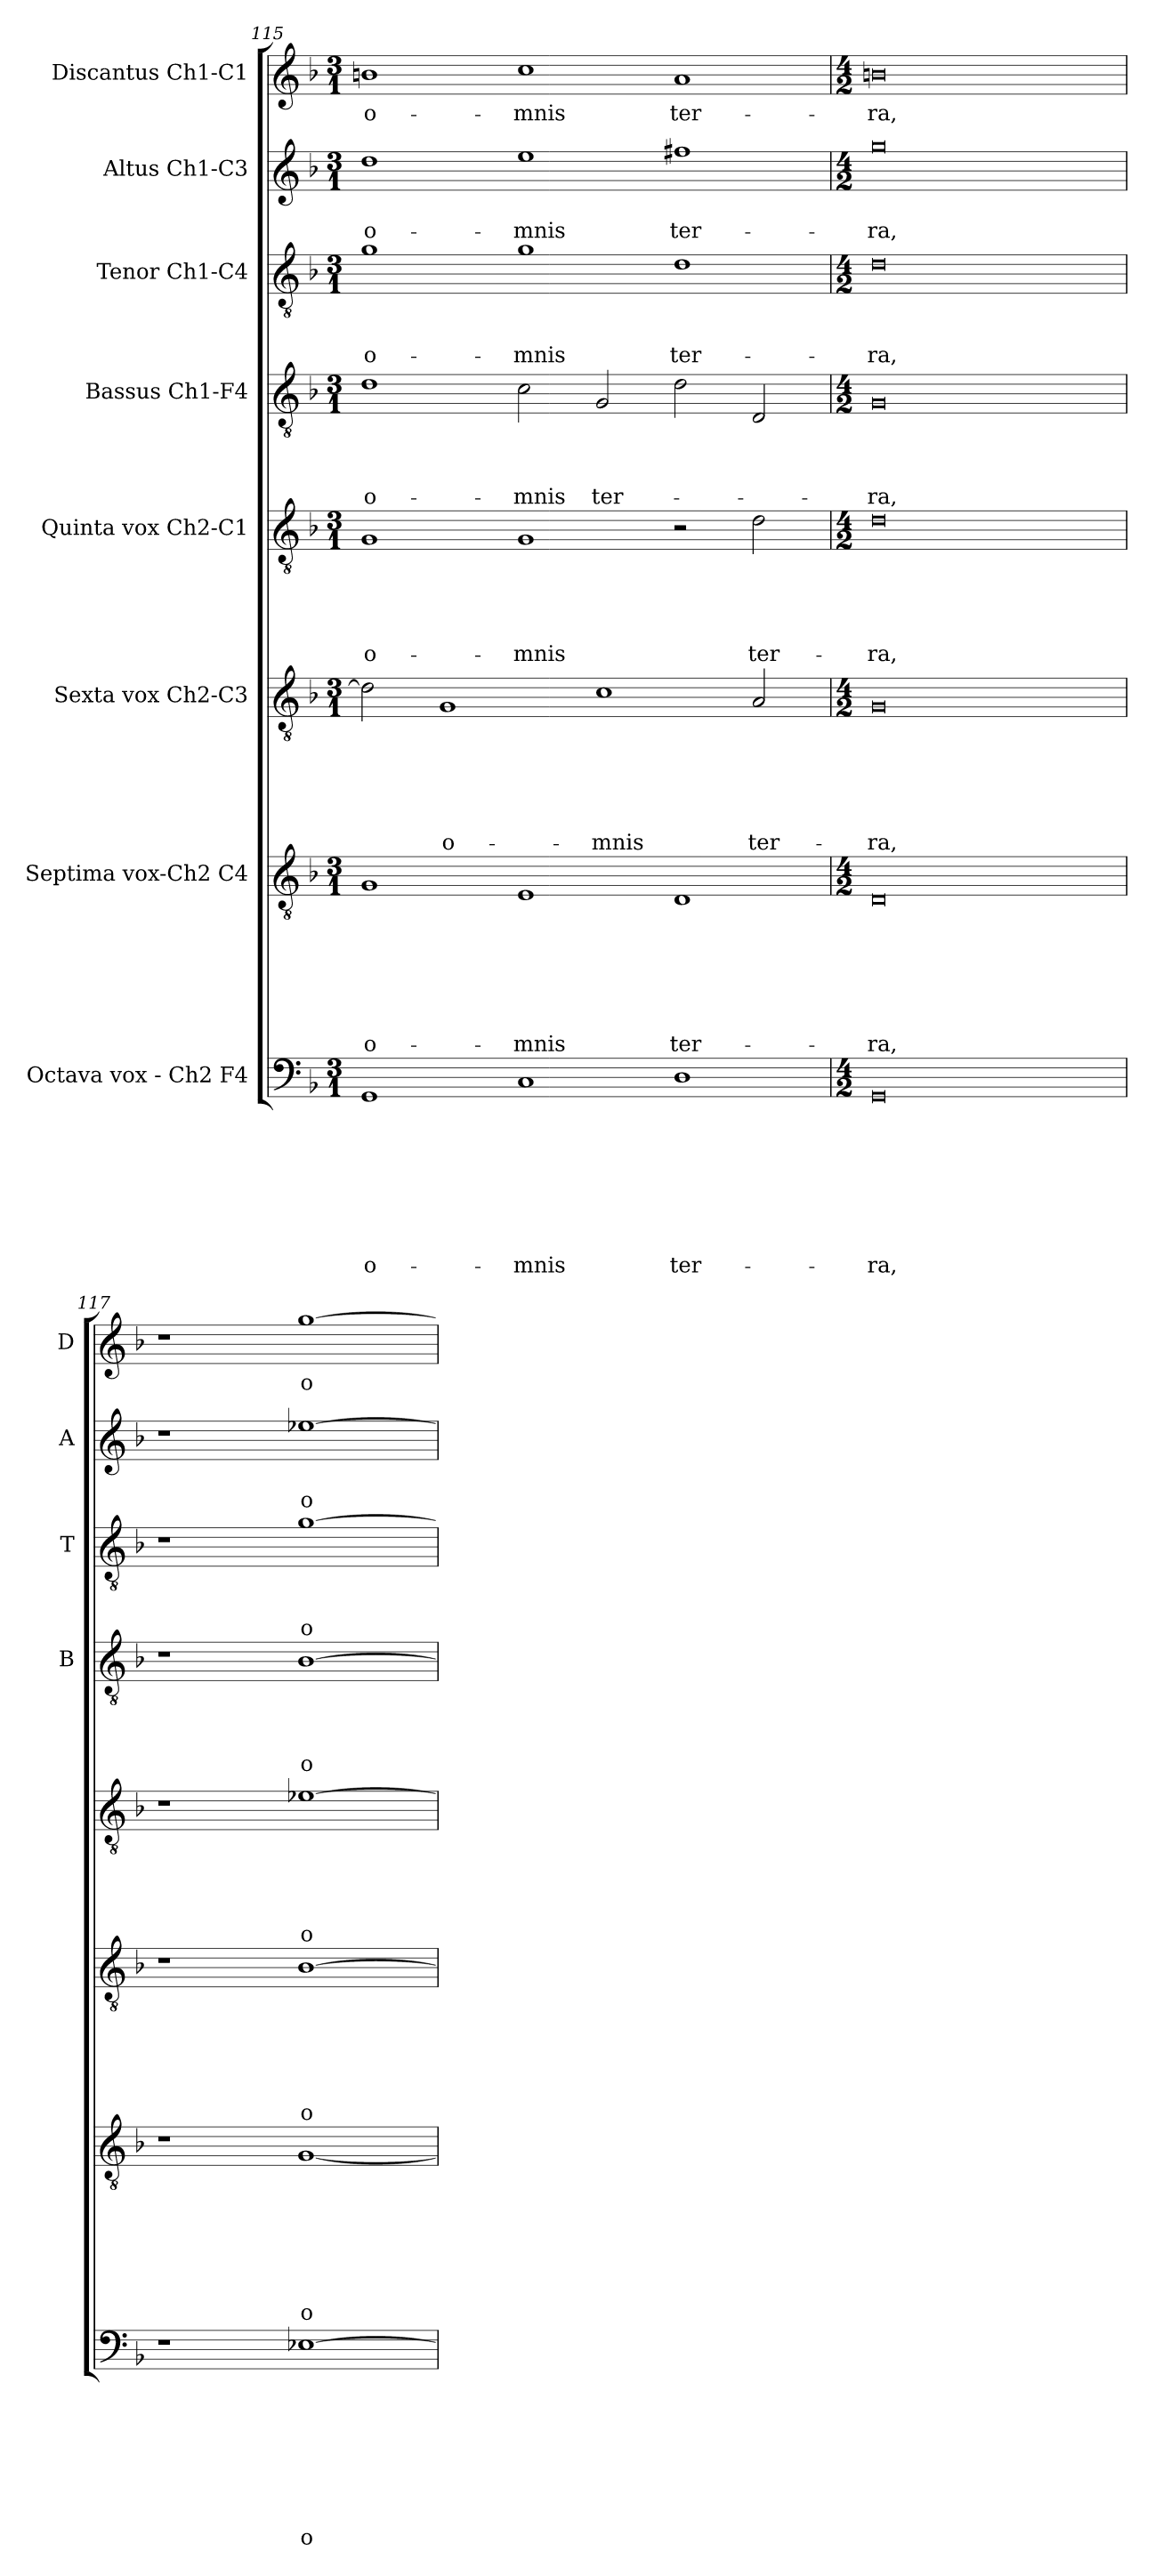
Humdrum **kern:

**kern	**text	**text	**text	**text	**text	**text	**text	**text	**kern	**text	**text	**text	**text	**text	**text	**text	**kern	**text	**text	**text	**text	**text	**text	**kern	**text	**text	**text	**text	**text	**kern	**text	**text	**text	**text	**kern	**text	**text	**text	**kern	**text	**text	**kern	**text
*part8	*part8	*part8	*part8	*part8	*part8	*part8	*part8	*part8	*part7	*part7	*part7	*part7	*part7	*part7	*part7	*part7	*part6	*part6	*part6	*part6	*part6	*part6	*part6	*part5	*part5	*part5	*part5	*part5	*part5	*part4	*part4	*part4	*part4	*part4	*part3	*part3	*part3	*part3	*part2	*part2	*part2	*part1	*part1
*staff8	*staff8	*staff8	*staff8	*staff8	*staff8	*staff8	*staff8	*staff8	*staff7	*staff7	*staff7	*staff7	*staff7	*staff7	*staff7	*staff7	*staff6	*staff6	*staff6	*staff6	*staff6	*staff6	*staff6	*staff5	*staff5	*staff5	*staff5	*staff5	*staff5	*staff4	*staff4	*staff4	*staff4	*staff4	*staff3	*staff3	*staff3	*staff3	*staff2	*staff2	*staff2	*staff1	*staff1
*I"Octava vox - Ch2 F4	*	*	*	*	*	*	*	*	*I"Septima  vox-Ch2 C4	*	*	*	*	*	*	*	*I"Sexta vox  Ch2-C3	*	*	*	*	*	*	*I"Quinta vox  Ch2-C1	*	*	*	*	*	*I"Bassus  Ch1-F4	*	*	*	*	*I"Tenor Ch1-C4	*	*	*	*I"Altus  Ch1-C3	*	*	*I"Discantus  Ch1-C1	*
*	*	*	*	*	*	*	*	*	*	*	*	*	*	*	*	*	*	*	*	*	*	*	*	*	*	*	*	*	*	*I'B	*	*	*	*	*I'T	*	*	*	*I'A	*	*	*I'D	*
*clefF4	*	*	*	*	*	*	*	*	*clefGv2	*	*	*	*	*	*	*	*clefGv2	*	*	*	*	*	*	*clefGv2	*	*	*	*	*	*clefGv2	*	*	*	*	*clefGv2	*	*	*	*clefG2	*	*	*clefG2	*
*k[b-]	*	*	*	*	*	*	*	*	*k[b-]	*	*	*	*	*	*	*	*k[b-]	*	*	*	*	*	*	*k[b-]	*	*	*	*	*	*k[b-]	*	*	*	*	*k[b-]	*	*	*	*k[b-]	*	*	*k[b-]	*
*F:	*	*	*	*	*	*	*	*	*F:	*	*	*	*	*	*	*	*F:	*	*	*	*	*	*	*F:	*	*	*	*	*	*F:	*	*	*	*	*F:	*	*	*	*F:	*	*	*F:	*
*M3/1	*	*	*	*	*	*	*	*	*M3/1	*	*	*	*	*	*	*	*M3/1	*	*	*	*	*	*	*M3/1	*	*	*	*	*	*M3/1	*	*	*	*	*M3/1	*	*	*	*M3/1	*	*	*M3/1	*
=115	=115	=115	=115	=115	=115	=115	=115	=115	=115	=115	=115	=115	=115	=115	=115	=115	=115	=115	=115	=115	=115	=115	=115	=115	=115	=115	=115	=115	=115	=115	=115	=115	=115	=115	=115	=115	=115	=115	=115	=115	=115	=115	=115
!	!	!	!	!	!	!	!	!LO:LY:b	!	!	!	!	!	!	!	!LO:LY:b	!	!	!	!	!	!	!	!	!	!	!	!	!LO:LY:b	!	!	!	!	!LO:LY:b	!	!	!	!LO:LY:b	!	!	!LO:LY:b	!	!LO:LY:b
1GG	.	.	.	.	.	.	.	o-	1G	.	.	.	.	.	.	o-	2d\]	.	.	.	.	.	.	1G	.	.	.	.	o-	1d	.	.	.	o-	1g	.	.	o-	1dd	.	o-	1bn	o-
!	!	!	!	!	!	!	!	!	!	!	!	!	!	!	!	!	!	!	!	!	!	!	!LO:LY:b	!	!	!	!	!	!	!	!	!	!	!	!	!	!	!	!	!	!	!	!
.	.	.	.	.	.	.	.	.	.	.	.	.	.	.	.	.	1G	.	.	.	.	.	o-	.	.	.	.	.	.	.	.	.	.	.	.	.	.	.	.	.	.	.	.
!	!	!	!	!	!	!	!	!LO:LY:b	!	!	!	!	!	!	!	!LO:LY:b	!	!	!	!	!	!	!	!	!	!	!	!	!LO:LY:b	!	!	!	!	!LO:LY:b	!	!	!	!LO:LY:b	!	!	!LO:LY:b	!	!LO:LY:b
1C	.	.	.	.	.	.	.	-mnis	1E	.	.	.	.	.	.	-mnis	.	.	.	.	.	.	.	1G	.	.	.	.	-mnis	2c\	.	.	.	-mnis	1g	.	.	-mnis	1ee	.	-mnis	1cc	-mnis
!	!	!	!	!	!	!	!	!	!	!	!	!	!	!	!	!	!	!	!	!	!	!	!LO:LY:b	!	!	!	!	!	!	!	!	!	!	!LO:LY:b	!	!	!	!	!	!	!	!	!
.	.	.	.	.	.	.	.	.	.	.	.	.	.	.	.	.	1c	.	.	.	.	.	-mnis	.	.	.	.	.	.	2G/	.	.	.	ter-	.	.	.	.	.	.	.	.	.
!	!	!	!	!	!	!	!	!LO:LY:b	!	!	!	!	!	!	!	!LO:LY:b	!	!	!	!	!	!	!	!	!	!	!	!	!	!	!	!	!	!	!	!	!	!LO:LY:b	!	!	!LO:LY:b	!	!LO:LY:b
1D	.	.	.	.	.	.	.	ter-	1D	.	.	.	.	.	.	ter-	.	.	.	.	.	.	.	2r	.	.	.	.	.	2d\	.	.	.	.	1d	.	.	ter-	1ff#X	.	ter-	1a	ter-
!	!	!	!	!	!	!	!	!	!	!	!	!	!	!	!	!	!	!	!	!	!	!	!LO:LY:b	!	!	!	!	!	!LO:LY:b	!	!	!	!	!	!	!	!	!	!	!	!	!	!
.	.	.	.	.	.	.	.	.	.	.	.	.	.	.	.	.	2A/	.	.	.	.	.	ter-	2d\	.	.	.	.	ter-	2D/	.	.	.	.	.	.	.	.	.	.	.	.	.
=116	=116	=116	=116	=116	=116	=116	=116	=116	=116	=116	=116	=116	=116	=116	=116	=116	=116	=116	=116	=116	=116	=116	=116	=116	=116	=116	=116	=116	=116	=116	=116	=116	=116	=116	=116	=116	=116	=116	=116	=116	=116	=116	=116
*M4/2	*	*	*	*	*	*	*	*	*M4/2	*	*	*	*	*	*	*	*M4/2	*	*	*	*	*	*	*M4/2	*	*	*	*	*	*M4/2	*	*	*	*	*M4/2	*	*	*	*M4/2	*	*	*M4/2	*
!	!	!	!	!	!	!	!	!LO:LY:b	!	!	!	!	!	!	!	!LO:LY:b	!	!	!	!	!	!	!LO:LY:b	!	!	!	!	!	!LO:LY:b	!	!	!	!	!LO:LY:b	!	!	!	!LO:LY:b	!	!	!LO:LY:b	!	!LO:LY:b
*^	*	*	*	*	*	*	*	*	*^	*	*	*	*	*	*	*	*^	*	*	*	*	*	*	*^	*	*	*	*	*	*^	*	*	*	*	*^	*	*	*	*^	*	*	*	*
0GG	16ryy	.	.	.	.	.	.	.	-ra,	0D	16ryy	.	.	.	.	.	.	-ra,	0G	16ryy	.	.	.	.	.	-ra,	0d	16ryy	.	.	.	.	-ra,	0G	16ryy	.	.	.	-ra,	0d	16ryy	.	.	-ra,	0gg	16ryy	.	-ra,	0bn	-ra,
.	1ryy	.	.	.	.	.	.	.	.	.	1ryy	.	.	.	.	.	.	.	.	1ryy	.	.	.	.	.	.	.	1ryy	.	.	.	.	.	.	1ryy	.	.	.	.	.	1ryy	.	.	.	.	1ryy	.	.	.	.
.	2...ryy	.	.	.	.	.	.	.	.	.	2...ryy	.	.	.	.	.	.	.	.	2...ryy	.	.	.	.	.	.	.	2...ryy	.	.	.	.	.	.	2...ryy	.	.	.	.	.	2...ryy	.	.	.	.	2...ryy	.	.	.	.
*v	*v	*	*	*	*	*	*	*	*	*	*	*	*	*	*	*	*	*	*v	*v	*	*	*	*	*	*	*v	*v	*	*	*	*	*	*v	*v	*	*	*	*	*v	*v	*	*	*	*v	*v	*	*	*	*
*	*	*	*	*	*	*	*	*	*v	*v	*	*	*	*	*	*	*	*	*	*	*	*	*	*	*	*	*	*	*	*	*	*	*	*	*	*	*	*	*	*	*	*	*	*
=117	=117	=117	=117	=117	=117	=117	=117	=117	=117	=117	=117	=117	=117	=117	=117	=117	=117	=117	=117	=117	=117	=117	=117	=117	=117	=117	=117	=117	=117	=117	=117	=117	=117	=117	=117	=117	=117	=117	=117	=117	=117	=117	=117
1r	.	.	.	.	.	.	.	.	1r	.	.	.	.	.	.	.	1r	.	.	.	.	.	.	1r	.	.	.	.	.	1r	.	.	.	.	1r	.	.	.	1r	.	.	1r	.
!	!	!	!	!	!	!	!	!LO:LY:b	!	!	!	!	!	!	!	!LO:LY:b	!	!	!	!	!	!	!LO:LY:b	!	!	!	!	!	!LO:LY:b	!	!	!	!	!LO:LY:b	!	!	!	!LO:LY:b	!	!	!LO:LY:b	!	!LO:LY:b
[1E-X	.	.	.	.	.	.	.	o-	[1G	.	.	.	.	.	.	o-	[1B-	.	.	.	.	.	o-	[1e-X	.	.	.	.	o-	[1B-	.	.	.	o-	[1g	.	.	o-	[1ee-X	.	o-	[1gg	o-
=	=	=	=	=	=	=	=	=	=	=	=	=	=	=	=	=	=	=	=	=	=	=	=	=	=	=	=	=	=	=	=	=	=	=	=	=	=	=	=	=	=	=	=
*-	*-	*-	*-	*-	*-	*-	*-	*-	*-	*-	*-	*-	*-	*-	*-	*-	*-	*-	*-	*-	*-	*-	*-	*-	*-	*-	*-	*-	*-	*-	*-	*-	*-	*-	*-	*-	*-	*-	*-	*-	*-	*-	*-
